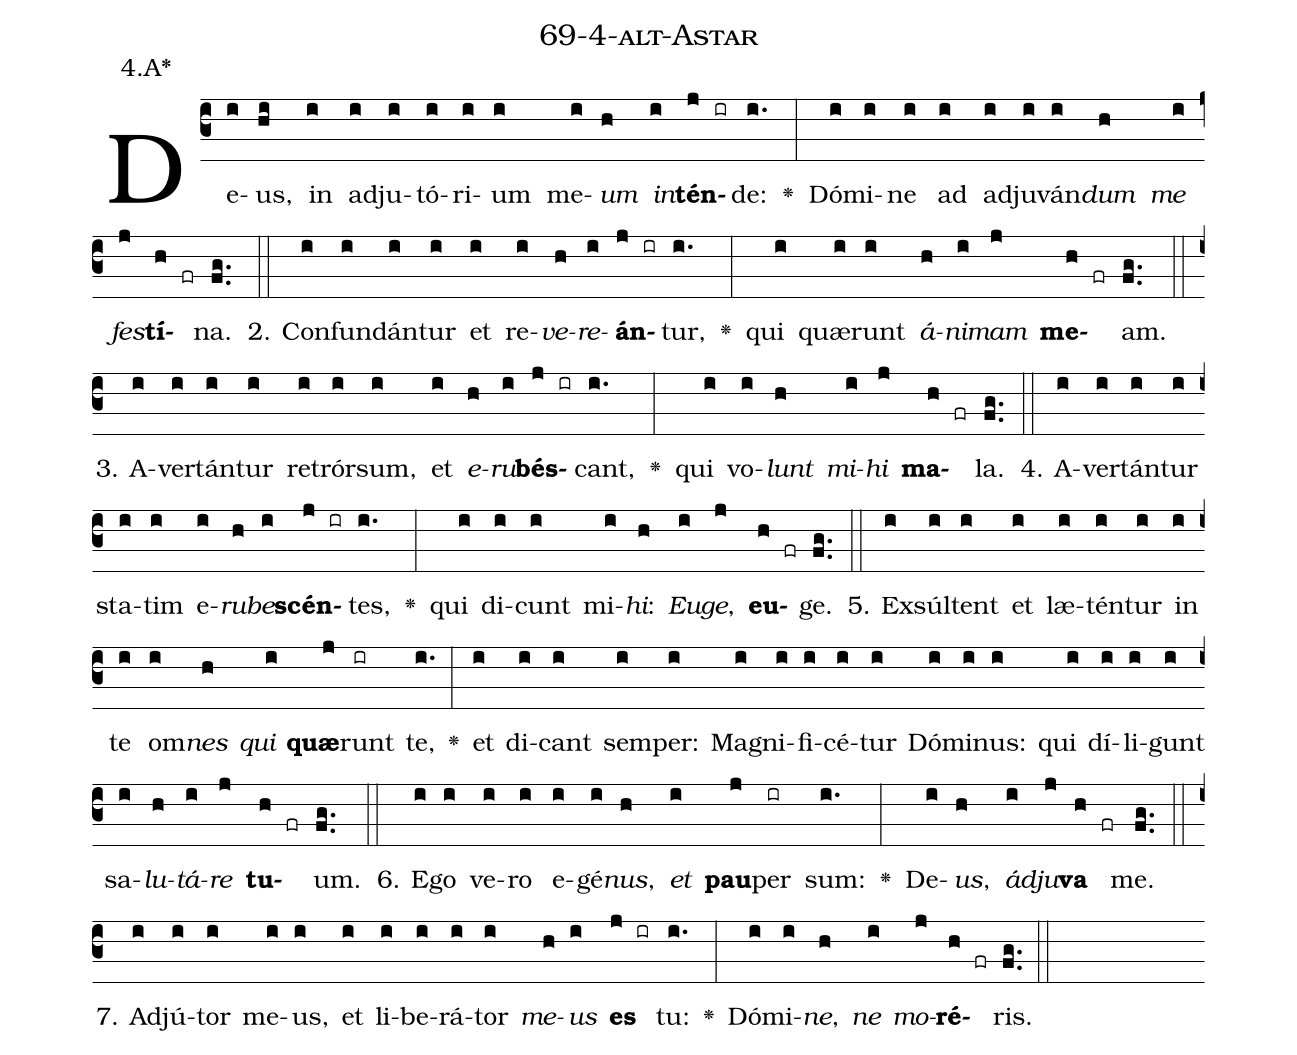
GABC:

name: 69-4-alt-Astar;
annotation: 4.A*;
%%
(c3)De(i)us,(hi) in(i) ad(i)ju(i)tó(i)ri(i)um(i) me(i)<i>um</i>(h) <i>in</i>(i)<b>tén</b>(j ir)de:(i.) <v>\greheightstar</v>(:) Dó(i)mi(i)ne(i) ad(i) ad(i)ju(i)ván(i)<i>dum</i>(h) <i>me</i>(i) <i>fes</i>(j)<b>tí</b>(h fr)na.(fg..) (::)
2. Con(i)fun(i)dán(i)tur(i) et(i) re(i)<i>ve</i>(h)<i>re</i>(i)<b>án</b>(j ir)tur,(i.) <v>\greheightstar</v>(:) qui(i) quæ(i)runt(i) <i>á</i>(h)<i>ni</i>(i)<i>mam</i>(j) <b>me</b>(h fr)am.(fg..) (::)
3. A(i)ver(i)tán(i)tur(i) re(i)trór(i)sum,(i) et(i) <i>e</i>(h)<i>ru</i>(i)<b>bés</b>(j ir)cant,(i.) <v>\greheightstar</v>(:) qui(i) vo(i)<i>lunt</i>(h) <i>mi</i>(i)<i>hi</i>(j) <b>ma</b>(h fr)la.(fg..) (::)
4. A(i)ver(i)tán(i)tur(i) sta(i)tim(i) e(i)<i>ru</i>(h)<i>be</i>(i)<b>scén</b>(j ir)tes,(i.) <v>\greheightstar</v>(:) qui(i) di(i)cunt(i) mi(i)<i>hi</i>:(h) <i>Eu</i>(i)<i>ge</i>,(j) <b>eu</b>(h fr)ge.(fg..) (::)
5. Ex(i)súl(i)tent(i) et(i) læ(i)tén(i)tur(i) in(i) te(i) om(i)<i>nes</i>(h) <i>qui</i>(i) <b>quæ</b>(j)runt(ir) te,(i.) <v>\greheightstar</v>(:) et(i) di(i)cant(i) sem(i)per:(i) Ma(i)gni(i)fi(i)cé(i)tur(i) Dó(i)mi(i)nus:(i) qui(i) dí(i)li(i)gunt(i) sa(i)<i>lu</i>(h)<i>tá</i>(i)<i>re</i>(j) <b>tu</b>(h fr)um.(fg..) (::)
6. E(i)go(i) ve(i)ro(i) e(i)gé(i)<i>nus</i>,(h) <i>et</i>(i) <b>pau</b>(j)per(ir) sum:(i.) <v>\greheightstar</v>(:) De(i)<i>us</i>,(h) <i>ád</i>(i)<i>ju</i>(j)<b>va</b>(h fr) me.(fg..) (::)
7. Ad(i)jú(i)tor(i) me(i)us,(i) et(i) li(i)be(i)rá(i)tor(i) <i>me</i>(h)<i>us</i>(i) <b>es</b>(j ir) tu:(i.) <v>\greheightstar</v>(:) Dó(i)mi(i)<i>ne</i>,(h) <i>ne</i>(i) <i>mo</i>(j)<b>ré</b>(h fr)ris.(fg..) (::)
